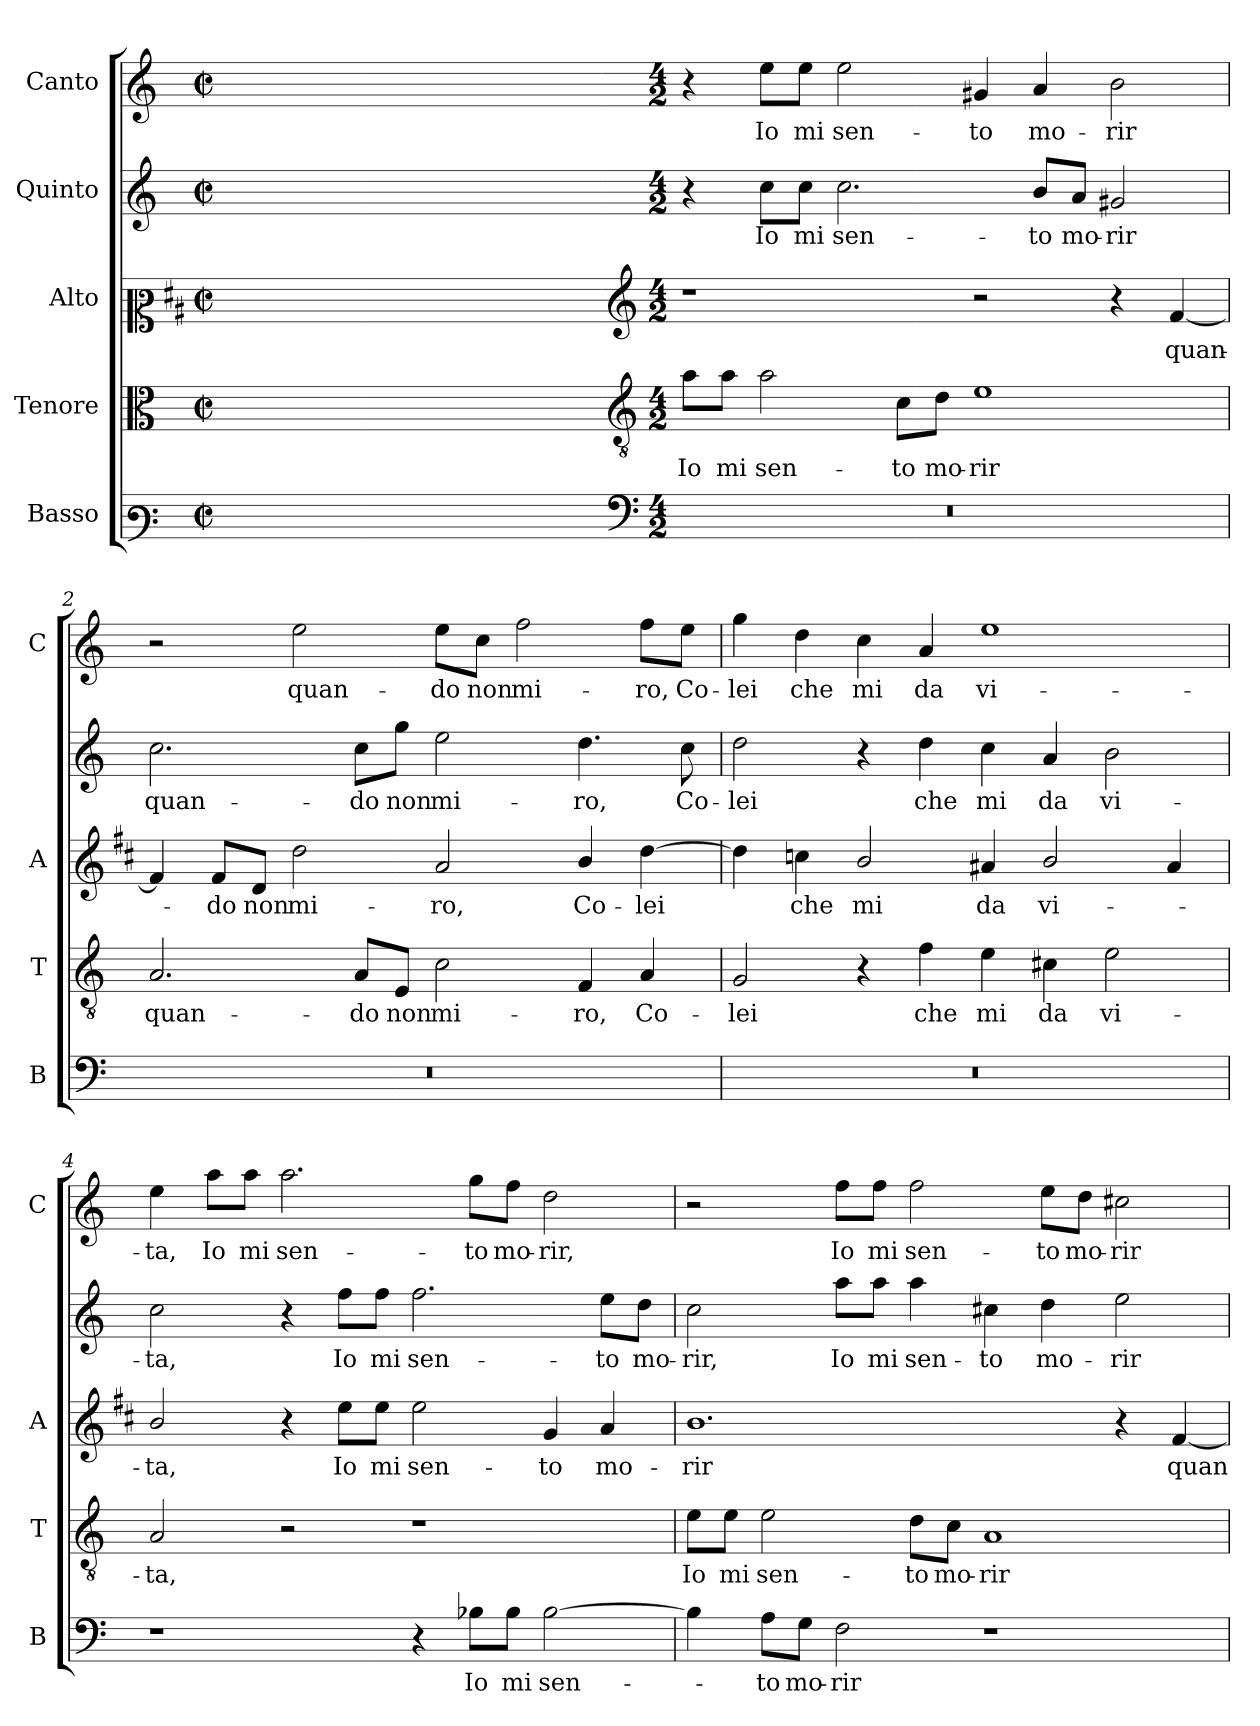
**kern	**text	**kern	**text	**kern	**text	**kern	**text	**kern	**text
*part5	*part5	*part4	*part4	*part3	*part3	*part2	*part2	*part1	*part1
*staff5	*staff5	*staff4	*staff4	*staff3	*staff3	*staff2	*staff2	*staff1	*staff1
*I"Basso	*	*I"Tenore	*	*I"Alto	*	*I"Quinto	*	*I"Canto	*
*I'B	*	*I'T	*	*I'A	*	*	*	*I'C	*
*clefF3	*	*clefC3	*	*clefC2	*	*clefG2	*	*clefG2	*
*	*	*	*	*ITrd1c2	*	*	*	*	*
*k[]	*	*k[]	*	*k[]	*	*k[]	*	*k[]	*
*C:	*	*C:	*	*C:	*	*C:	*	*C:	*
*M2/2	*	*M2/2	*	*M2/2	*	*M2/2	*	*M2/2	*
*met(c|)	*	*met(c|)	*	*met(c|)	*	*met(c|)	*	*met(c|)	*
=	=	=	=	=	=	=	=	=	=
1ryy	.	1ryy	.	1ryy	.	1ryy	.	1ryy	.
=1X-	=1X-	=1X-	=1X-	=1X-	=1X-	=1X-	=1X-	=1X-	=1X-
4ryy	.	4ryy	.	4ryy	.	4ryy	.	4ryy	.
4ryy	.	4ryy	.	4ryy	.	4ryy	.	4ryy	.
4ryy	.	4ryy	.	4ryy	.	4ryy	.	4ryy	.
4ryy	.	4ryy	.	4ryy	.	4ryy	.	4ryy	.
=1-	=1-	=1-	=1-	=1-	=1-	=1-	=1-	=1-	=1-
*clefF4	*	*clefGv2	*	*clefG2	*	*	*	*	*
*M4/2	*	*M4/2	*	*M4/2	*	*M4/2	*	*M4/2	*
!	!	!	!LO:LY:b	!	!	!	!	!	!
0r	.	8a\L	Io	1r	.	4r	.	4r	.
!	!	!	!LO:LY:b	!	!	!	!	!	!
.	.	8a\J	mi	.	.	.	.	.	.
!	!	!	!LO:LY:b	!	!	!	!LO:LY:b	!	!LO:LY:b
.	.	2a\	sen-	.	.	8cc\L	Io	8ee\L	Io
!	!	!	!	!	!	!	!LO:LY:b	!	!LO:LY:b
.	.	.	.	.	.	8cc\J	mi	8ee\J	mi
!	!	!	!	!	!	!	!LO:LY:b	!	!LO:LY:b
.	.	.	.	.	.	2.cc\	sen-	2ee\	sen-
!	!	!	!LO:LY:b	!	!	!	!	!	!
.	.	8c\L	-to	.	.	.	.	.	.
!	!	!	!LO:LY:b	!	!	!	!	!	!
.	.	8d\J	mo-	.	.	.	.	.	.
!	!	!	!LO:LY:b	!	!	!	!	!	!LO:LY:b
.	.	1e	-rir	2r	.	.	.	4g#X/	-to
!	!	!	!	!	!	!	!LO:LY:b	!	!LO:LY:b
.	.	.	.	.	.	8b/L	-to	4a/	mo-
!	!	!	!	!	!	!	!LO:LY:b	!	!
.	.	.	.	.	.	8a/J	mo-	.	.
!	!	!	!	!	!	!	!LO:LY:b	!	!LO:LY:b
.	.	.	.	4r	.	2g#X/	-rir	2b\	-rir
!	!	!	!	!	!LO:LY:b	!	!	!	!
.	.	.	.	[4e/	quan-	.	.	.	.
=2	=2	=2	=2	=2	=2	=2	=2	=2	=2
!	!	!	!LO:LY:b	!	!	!	!LO:LY:b	!	!
0r	.	2.A/	quan-	4e/]	.	2.cc\	quan-	2r	.
!	!	!	!	!	!LO:LY:b	!	!	!	!
.	.	.	.	8e/L	-do	.	.	.	.
!	!	!	!	!	!LO:LY:b	!	!	!	!
.	.	.	.	8c/J	non	.	.	.	.
!	!	!	!	!	!LO:LY:b	!	!	!	!LO:LY:b
.	.	.	.	2cc\	mi-	.	.	2ee\	quan-
!	!	!	!LO:LY:b	!	!	!	!LO:LY:b	!	!
.	.	8A/L	-do	.	.	8cc\L	-do	.	.
!	!	!	!LO:LY:b	!	!	!	!LO:LY:b	!	!
.	.	8E/J	non	.	.	8gg\J	non	.	.
!	!	!	!LO:LY:b	!	!LO:LY:b	!	!LO:LY:b	!	!LO:LY:b
.	.	2c\	mi-	2g/	-ro,	2ee\	mi-	8ee\L	-do
!	!	!	!	!	!	!	!	!	!LO:LY:b
.	.	.	.	.	.	.	.	8cc\J	non
!	!	!	!	!	!	!	!	!	!LO:LY:b
.	.	.	.	.	.	.	.	2ff\	mi-
!	!	!	!LO:LY:b	!	!LO:LY:b	!	!LO:LY:b	!	!
.	.	4F/	-ro,	4a/	Co-	4.dd\	-ro,	.	.
!	!	!	!LO:LY:b	!	!LO:LY:b	!	!	!	!LO:LY:b
.	.	4A/	Co-	[4cc\	-lei	.	.	8ff\L	-ro,
!	!	!	!	!	!	!	!LO:LY:b	!	!LO:LY:b
.	.	.	.	.	.	8cc\	Co-	8ee\J	Co-
!!LO:LB:g=z
=3	=3	=3	=3	=3	=3	=3	=3	=3	=3
!	!	!	!LO:LY:b	!	!	!	!LO:LY:b	!	!LO:LY:b
0r	.	2G/	-lei	4cc\]	.	2dd\	-lei	4gg\	-lei
!	!	!	!	!	!LO:LY:b	!	!	!	!LO:LY:b
.	.	.	.	4b-X\	che	.	.	4dd\	che
!	!	!	!	!	!LO:LY:b	!	!	!	!LO:LY:b
.	.	4r	.	2a/	mi	4r	.	4cc\	mi
!	!	!	!LO:LY:b	!	!	!	!LO:LY:b	!	!LO:LY:b
.	.	4f\	che	.	.	4dd\	che	4a/	da
!	!	!	!LO:LY:b	!	!LO:LY:b	!	!LO:LY:b	!	!LO:LY:b
.	.	4e\	mi	4g#X/	da	4cc\	mi	1ee	vi-
!	!	!	!LO:LY:b	!	!LO:LY:b	!	!LO:LY:b	!	!
.	.	4c#X\	da	2a/	vi-	4a/	da	.	.
!	!	!	!LO:LY:b	!	!	!	!LO:LY:b	!	!
.	.	2e\	vi-	.	.	2b\	vi-	.	.
.	.	.	.	4g#/	.	.	.	.	.
=4	=4	=4	=4	=4	=4	=4	=4	=4	=4
!	!	!	!LO:LY:b	!	!LO:LY:b	!	!LO:LY:b	!	!LO:LY:b
1r	.	2A/	-ta,	2a/	-ta,	2cc\	-ta,	4ee\	-ta,
!	!	!	!	!	!	!	!	!	!LO:LY:b
.	.	.	.	.	.	.	.	8aa\L	Io
!	!	!	!	!	!	!	!	!	!LO:LY:b
.	.	.	.	.	.	.	.	8aa\J	mi
!	!	!	!	!	!	!	!	!	!LO:LY:b
.	.	2r	.	4r	.	4r	.	2.aa\	sen-
!	!	!	!	!	!LO:LY:b	!	!LO:LY:b	!	!
.	.	.	.	8dd\L	Io	8ff\L	Io	.	.
!	!	!	!	!	!LO:LY:b	!	!LO:LY:b	!	!
.	.	.	.	8dd\J	mi	8ff\J	mi	.	.
!	!	!	!	!	!LO:LY:b	!	!LO:LY:b	!	!
4r	.	1r	.	2dd\	sen-	2.ff\	sen-	.	.
!	!LO:LY:b	!	!	!	!	!	!	!	!LO:LY:b
8B-X\L	Io	.	.	.	.	.	.	8gg\L	-to
!	!LO:LY:b	!	!	!	!	!	!	!	!LO:LY:b
8B-\J	mi	.	.	.	.	.	.	8ff\J	mo-
!	!LO:LY:b	!	!	!	!LO:LY:b	!	!	!	!LO:LY:b
[2B-\	sen-	.	.	4f/	-to	.	.	2dd\	-rir,
!	!	!	!	!	!LO:LY:b	!	!LO:LY:b	!	!
.	.	.	.	4g/	mo-	8ee\L	-to	.	.
!	!	!	!	!	!	!	!LO:LY:b	!	!
.	.	.	.	.	.	8dd\J	mo-	.	.
=5	=5	=5	=5	=5	=5	=5	=5	=5	=5
!	!	!	!LO:LY:b	!	!LO:LY:b	!	!LO:LY:b	!	!
4B-\]	.	8e\L	Io	1.a	-rir	2cc\	-rir,	2r	.
!	!	!	!LO:LY:b	!	!	!	!	!	!
.	.	8e\J	mi	.	.	.	.	.	.
!	!LO:LY:b	!	!LO:LY:b	!	!	!	!	!	!
8A\L	-to	2e\	sen-	.	.	.	.	.	.
!	!LO:LY:b	!	!	!	!	!	!	!	!
8G\J	mo-	.	.	.	.	.	.	.	.
!	!LO:LY:b	!	!	!	!	!	!LO:LY:b	!	!LO:LY:b
2F\	-rir	.	.	.	.	8aa\L	Io	8ff\L	Io
!	!	!	!	!	!	!	!LO:LY:b	!	!LO:LY:b
.	.	.	.	.	.	8aa\J	mi	8ff\J	mi
!	!	!	!LO:LY:b	!	!	!	!LO:LY:b	!	!LO:LY:b
.	.	8d\L	-to	.	.	4aa\	sen-	2ff\	sen-
!	!	!	!LO:LY:b	!	!	!	!	!	!
.	.	8c\J	mo-	.	.	.	.	.	.
!	!	!	!LO:LY:b	!	!	!	!LO:LY:b	!	!
1r	.	1A	-rir	.	.	4cc#X\	-to	.	.
!	!	!	!	!	!	!	!LO:LY:b	!	!LO:LY:b
.	.	.	.	.	.	4dd\	mo-	8ee\L	-to
!	!	!	!	!	!	!	!	!	!LO:LY:b
.	.	.	.	.	.	.	.	8dd\J	mo-
!	!	!	!	!	!	!	!LO:LY:b	!	!LO:LY:b
.	.	.	.	4r	.	2ee\	-rir	2cc#X\	-rir
!	!	!	!	!	!LO:LY:b	!	!	!	!
.	.	.	.	[4e/	quan-	.	.	.	.
=	=	=	=	=	=	=	=	=	=
*-	*-	*-	*-	*-	*-	*-	*-	*-	*-
